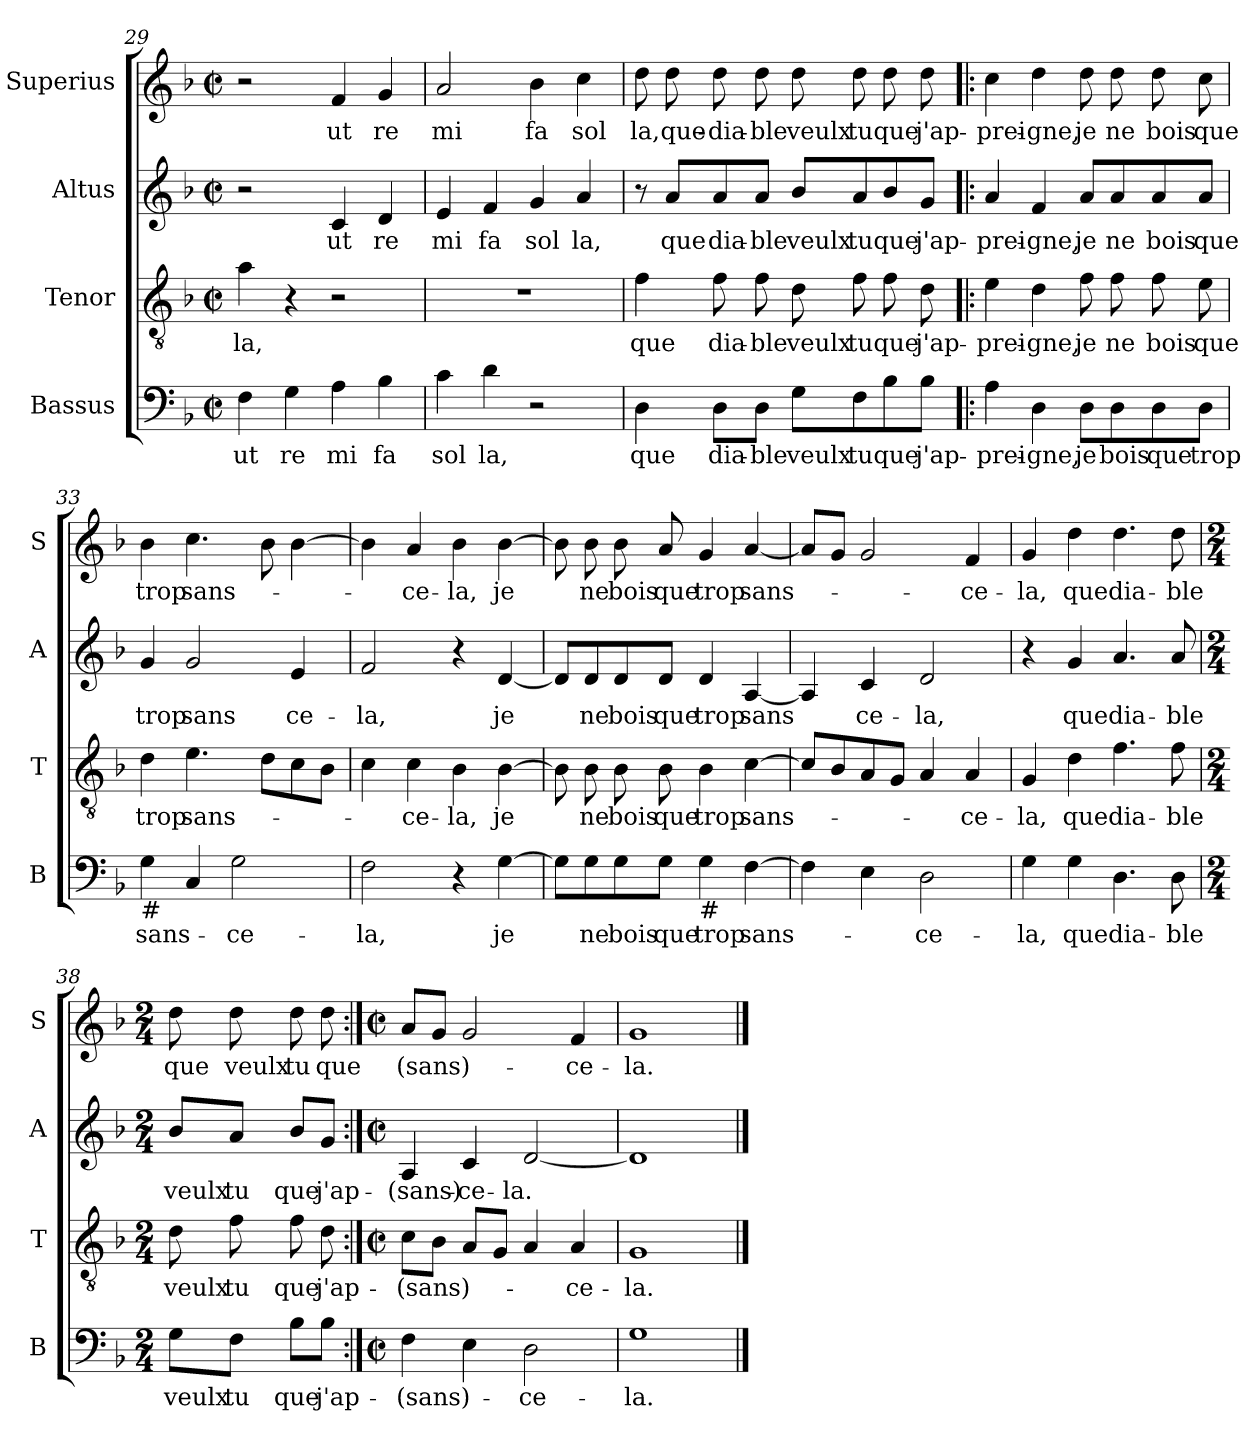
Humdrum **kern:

**kern	**text	**kern	**text	**kern	**text	**kern	**text
*part4	*part4	*part3	*part3	*part2	*part2	*part1	*part1
*staff4	*staff4	*staff3	*staff3	*staff2	*staff2	*staff1	*staff1
*I"Bassus	*	*I"Tenor	*	*I"Altus	*	*I"Superius	*
*I'B	*	*I'T	*	*I'A	*	*I'S	*
*clefF4	*	*clefGv2	*	*clefG2	*	*clefG2	*
*k[b-]	*	*k[b-]	*	*k[b-]	*	*k[b-]	*
*F:	*	*F:	*	*F:	*	*F:	*
*M2/2	*	*M2/2	*	*M2/2	*	*M2/2	*
*met(c|)	*	*met(c|)	*	*met(c|)	*	*met(c|)	*
=29	=29	=29	=29	=29	=29	=29	=29
4F\	ut	4a\	la,	2r	.	2r	.
4G\	re	4r	.	.	.	.	.
4A\	mi	2r	.	4c/	ut	4f/	ut
4B-\	fa	.	.	4d/	re	4g/	re
=30	=30	=30	=30	=30	=30	=30	=30
4c\	sol	1r	.	4e/	mi	2a/	mi
4d\	la,	.	.	4f/	fa	.	.
2r	.	.	.	4g/	sol	4b-\	fa
.	.	.	.	4a/	la,	4cc\	sol
=31	=31	=31	=31	=31	=31	=31	=31
4D\	que	4f\	que	8r	.	8dd\	la,
.	.	.	.	8a/L	que	8dd\	que-
8D\L	dia-	8f\	dia-	8a/	dia-	8dd\	-dia-
8D\J	-ble	8f\	-ble	8a/J	-ble	8dd\	-ble
8G\L	veulx	8d\	veulx	8b-/L	veulx	8dd\	veulx
8F\	tu	8f\	tu	8a/	tu	8dd\	tu
8B-\	que	8f\	que	8b-/	que	8dd\	que
8B-\J	j'ap-	8d\	j'ap-	8g/J	j'ap-	8dd\	j'ap-
!!LO:LB:g=z
=32!|:	=32!|:	=32!|:	=32!|:	=32!|:	=32!|:	=32!|:	=32!|:
4A\	-prei-	4e\	-prei-	4a/	-prei-	4cc\	-prei-
4D\	-gne,	4d\	-gne,	4f/	-gne,	4dd\	-gne,
8D\L	je	8f\	je	8a/L	je	8dd\	je
8D\	bois	8f\	ne	8a/	ne	8dd\	ne
8D\	que	8f\	bois	8a/	bois	8dd\	bois
8D\J	trop	8e\	que	8a/J	que	8cc\	que
=33	=33	=33	=33	=33	=33	=33	=33
!LO:TX:b:t=#	!	!	!	!	!	!	!
4G\	sans-	4d\	trop	4g/	trop	4b-\	trop
4C/	.	4.e\	sans-	2g/	sans	4.cc\	sans-
2G\	-ce-	.	.	.	.	.	.
.	.	8d\L	.	.	.	8b-\	.
.	.	8c\	.	4e/	ce-	[4b-\	.
.	.	8B-\J	.	.	.	.	.
=34	=34	=34	=34	=34	=34	=34	=34
2F\	-la,	4c\	.	2f/	-la,	4b-\]	.
.	.	4c\	-ce-	.	.	4a/	-ce-
4r	.	4B-\	-la,	4r	.	4b-\	-la,
[4G\	je	[4B-\	je	[4d/	je	[4b-\	je
=35	=35	=35	=35	=35	=35	=35	=35
8G\L]	.	8B-\]	.	8d/L]	.	8b-\]	.
8G\	ne	8B-\	ne	8d/	ne	8b-\	ne
8G\	bois	8B-\	bois	8d/	bois	8b-\	bois
8G\J	que	8B-\	que	8d/J	que	8a/	que
!LO:TX:b:t=#	!	!	!	!	!	!	!
4G\	trop	4B-\	trop	4d/	trop	4g/	trop
[4F\	sans-	[4c\	sans-	[4A/	sans	[4a/	sans-
!!LO:LB:g=z
=36	=36	=36	=36	=36	=36	=36	=36
4F\]	.	8c/L]	.	4A/]	.	8a/L]	.
.	.	8B-/	.	.	.	8g/J	.
4E\	.	8A/	.	4c/	ce-	2g/	.
.	.	8G/J	.	.	.	.	.
2D\	-ce-	4A/	.	2d/	-la,	.	.
.	.	4A/	-ce-	.	.	4f/	-ce-
=37	=37	=37	=37	=37	=37	=37	=37
4G\	-la,	4G/	-la,	4r	.	4g/	-la,
4G\	que	4d\	que	4g/	que	4dd\	que
4.D\	dia-	4.f\	dia-	4.a/	dia-	4.dd\	dia-
8D\	-ble	8f\	-ble	8a/	-ble	8dd\	-ble
=38	=38	=38	=38	=38	=38	=38	=38
*M2/4	*	*M2/4	*	*M2/4	*	*M2/4	*
8G\L	veulx	8d\	veulx	8b-/L	veulx	8dd\	que
8F\J	tu	8f\	tu	8a/J	tu	8dd\	veulx
8B-\L	que	8f\	que	8b-/L	que	8dd\	tu
8B-\J	j'ap-	8d\	j'ap-	8g/J	j'ap-	8dd\	que
=39:|!	=39:|!	=39:|!	=39:|!	=39:|!	=39:|!	=39:|!	=39:|!
*M2/2	*	*M2/2	*	*M2/2	*	*M2/2	*
*met(c|)	*	*met(c|)	*	*met(c|)	*	*met(c|)	*
4F\	-(sans)-	8c\L	-(sans)-	4A/	-(sans)-	8a/L	(sans)-
.	.	8B-\J	.	.	.	8g/J	.
4E\	.	8A/L	.	4c/	-ce-	2g/	.
.	.	8G/J	.	.	.	.	.
2D\	-ce-	4A/	.	[2d/	-la.	.	.
.	.	4A/	-ce-	.	.	4f/	-ce-
=40	=40	=40	=40	=40	=40	=40	=40
1G	-la.	1G	-la.	1d]	.	1g	-la.
==	==	==	==	==	==	==	==
*-	*-	*-	*-	*-	*-	*-	*-
